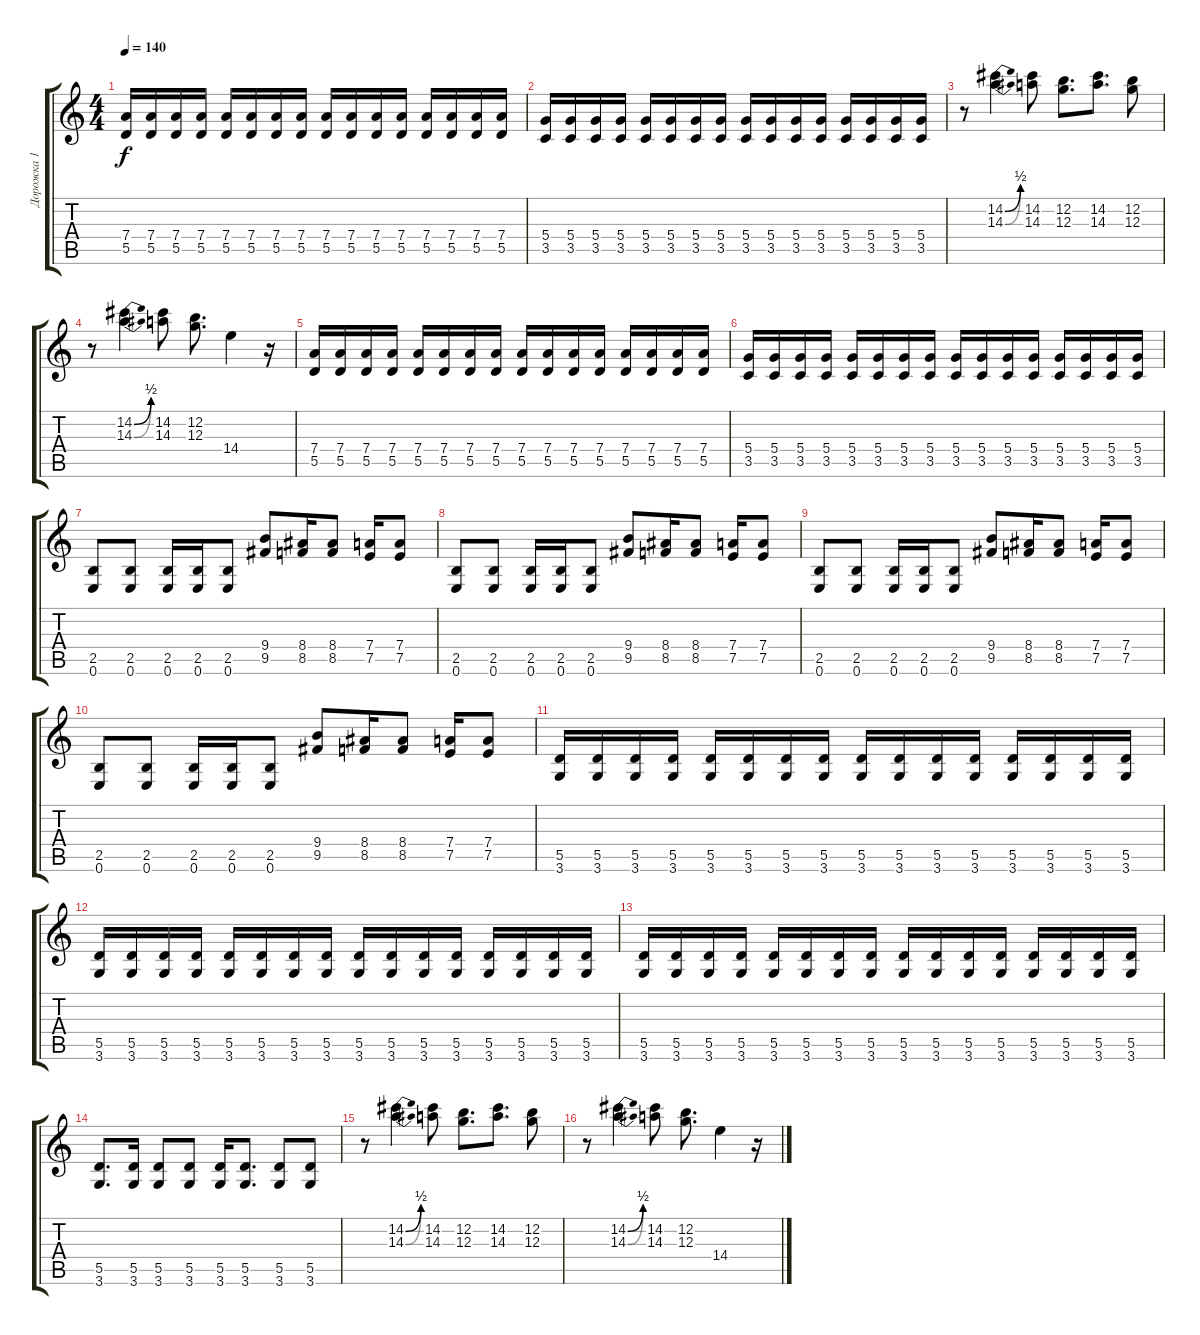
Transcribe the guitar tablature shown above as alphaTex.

\track ("Дорожка 1" "Дорожка 1") {instrument distortionguitar}
\staff {score tabs}
\tuning (E4 B3 G3 D3 A2 E2) {hide}
\ts (4 4)
\tempo 140
\clef g2
\ks c
(7.4 5.5).16{dy f} (7.4 5.5).16 (7.4 5.5).16 (7.4 5.5).16 (7.4 5.5).16 (7.4 5.5).16 (7.4 5.5).16 (7.4 5.5).16 (7.4 5.5).16 (7.4 5.5).16 (7.4 5.5).16 (7.4 5.5).16 (7.4 5.5).16 (7.4 5.5).16 (7.4 5.5).16 (7.4 5.5).16 |
(5.4 3.5).16 (5.4 3.5).16 (5.4 3.5).16 (5.4 3.5).16 (5.4 3.5).16 (5.4 3.5).16 (5.4 3.5).16 (5.4 3.5).16 (5.4 3.5).16 (5.4 3.5).16 (5.4 3.5).16 (5.4 3.5).16 (5.4 3.5).16 (5.4 3.5).16 (5.4 3.5).16 (5.4 3.5).16 |
r.8 (14.2{be (bend 0 0 60 2)} 14.3{be (bend 0 0 60 2)}).4 (14.2 14.3).8 (12.2 12.3).8{d} (14.2 14.3).8{d} (12.2 12.3).8 |
r.8 (14.2{be (bend 0 0 60 2)} 14.3{be (bend 0 0 60 2)}).4 (14.2 14.3).8 (12.2 12.3).8{d} 14.4.4 r.16 |
(7.4 5.5).16 (7.4 5.5).16 (7.4 5.5).16 (7.4 5.5).16 (7.4 5.5).16 (7.4 5.5).16 (7.4 5.5).16 (7.4 5.5).16 (7.4 5.5).16 (7.4 5.5).16 (7.4 5.5).16 (7.4 5.5).16 (7.4 5.5).16 (7.4 5.5).16 (7.4 5.5).16 (7.4 5.5).16 |
(5.4 3.5).16 (5.4 3.5).16 (5.4 3.5).16 (5.4 3.5).16 (5.4 3.5).16 (5.4 3.5).16 (5.4 3.5).16 (5.4 3.5).16 (5.4 3.5).16 (5.4 3.5).16 (5.4 3.5).16 (5.4 3.5).16 (5.4 3.5).16 (5.4 3.5).16 (5.4 3.5).16 (5.4 3.5).16 |
(2.5 0.6).8 (2.5 0.6).8 (2.5 0.6).16 (2.5 0.6).16 (2.5 0.6).8 (9.4 9.5).8 (8.4 8.5).16 (8.4 8.5).8 (7.4 7.5).16 (7.4 7.5).8 |
(2.5 0.6).8 (2.5 0.6).8 (2.5 0.6).16 (2.5 0.6).16 (2.5 0.6).8 (9.4 9.5).8 (8.4 8.5).16 (8.4 8.5).8 (7.4 7.5).16 (7.4 7.5).8 |
(2.5 0.6).8 (2.5 0.6).8 (2.5 0.6).16 (2.5 0.6).16 (2.5 0.6).8 (9.4 9.5).8 (8.4 8.5).16 (8.4 8.5).8 (7.4 7.5).16 (7.4 7.5).8 |
(2.5 0.6).8 (2.5 0.6).8 (2.5 0.6).16 (2.5 0.6).16 (2.5 0.6).8 (9.4 9.5).8 (8.4 8.5).16 (8.4 8.5).8 (7.4 7.5).16 (7.4 7.5).8 |
(5.5 3.6).16 (5.5 3.6).16 (5.5 3.6).16 (5.5 3.6).16 (5.5 3.6).16 (5.5 3.6).16 (5.5 3.6).16 (5.5 3.6).16 (5.5 3.6).16 (5.5 3.6).16 (5.5 3.6).16 (5.5 3.6).16 (5.5 3.6).16 (5.5 3.6).16 (5.5 3.6).16 (5.5 3.6).16 |
(5.5 3.6).16 (5.5 3.6).16 (5.5 3.6).16 (5.5 3.6).16 (5.5 3.6).16 (5.5 3.6).16 (5.5 3.6).16 (5.5 3.6).16 (5.5 3.6).16 (5.5 3.6).16 (5.5 3.6).16 (5.5 3.6).16 (5.5 3.6).16 (5.5 3.6).16 (5.5 3.6).16 (5.5 3.6).16 |
(5.5 3.6).16 (5.5 3.6).16 (5.5 3.6).16 (5.5 3.6).16 (5.5 3.6).16 (5.5 3.6).16 (5.5 3.6).16 (5.5 3.6).16 (5.5 3.6).16 (5.5 3.6).16 (5.5 3.6).16 (5.5 3.6).16 (5.5 3.6).16 (5.5 3.6).16 (5.5 3.6).16 (5.5 3.6).16 |
(5.5 3.6).8{d} (5.5 3.6).16 (5.5 3.6).8 (5.5 3.6).8 (5.5 3.6).16 (5.5 3.6).8{d} (5.5 3.6).8 (5.5 3.6).8 |
r.8 (14.2{be (bend 0 0 60 2)} 14.3{be (bend 0 0 60 2)}).4 (14.2 14.3).8 (12.2 12.3).8{d} (14.2 14.3).8{d} (12.2 12.3).8 |
r.8 (14.2{be (bend 0 0 60 2)} 14.3{be (bend 0 0 60 2)}).4 (14.2 14.3).8 (12.2 12.3).8{d} 14.4.4 r.16
